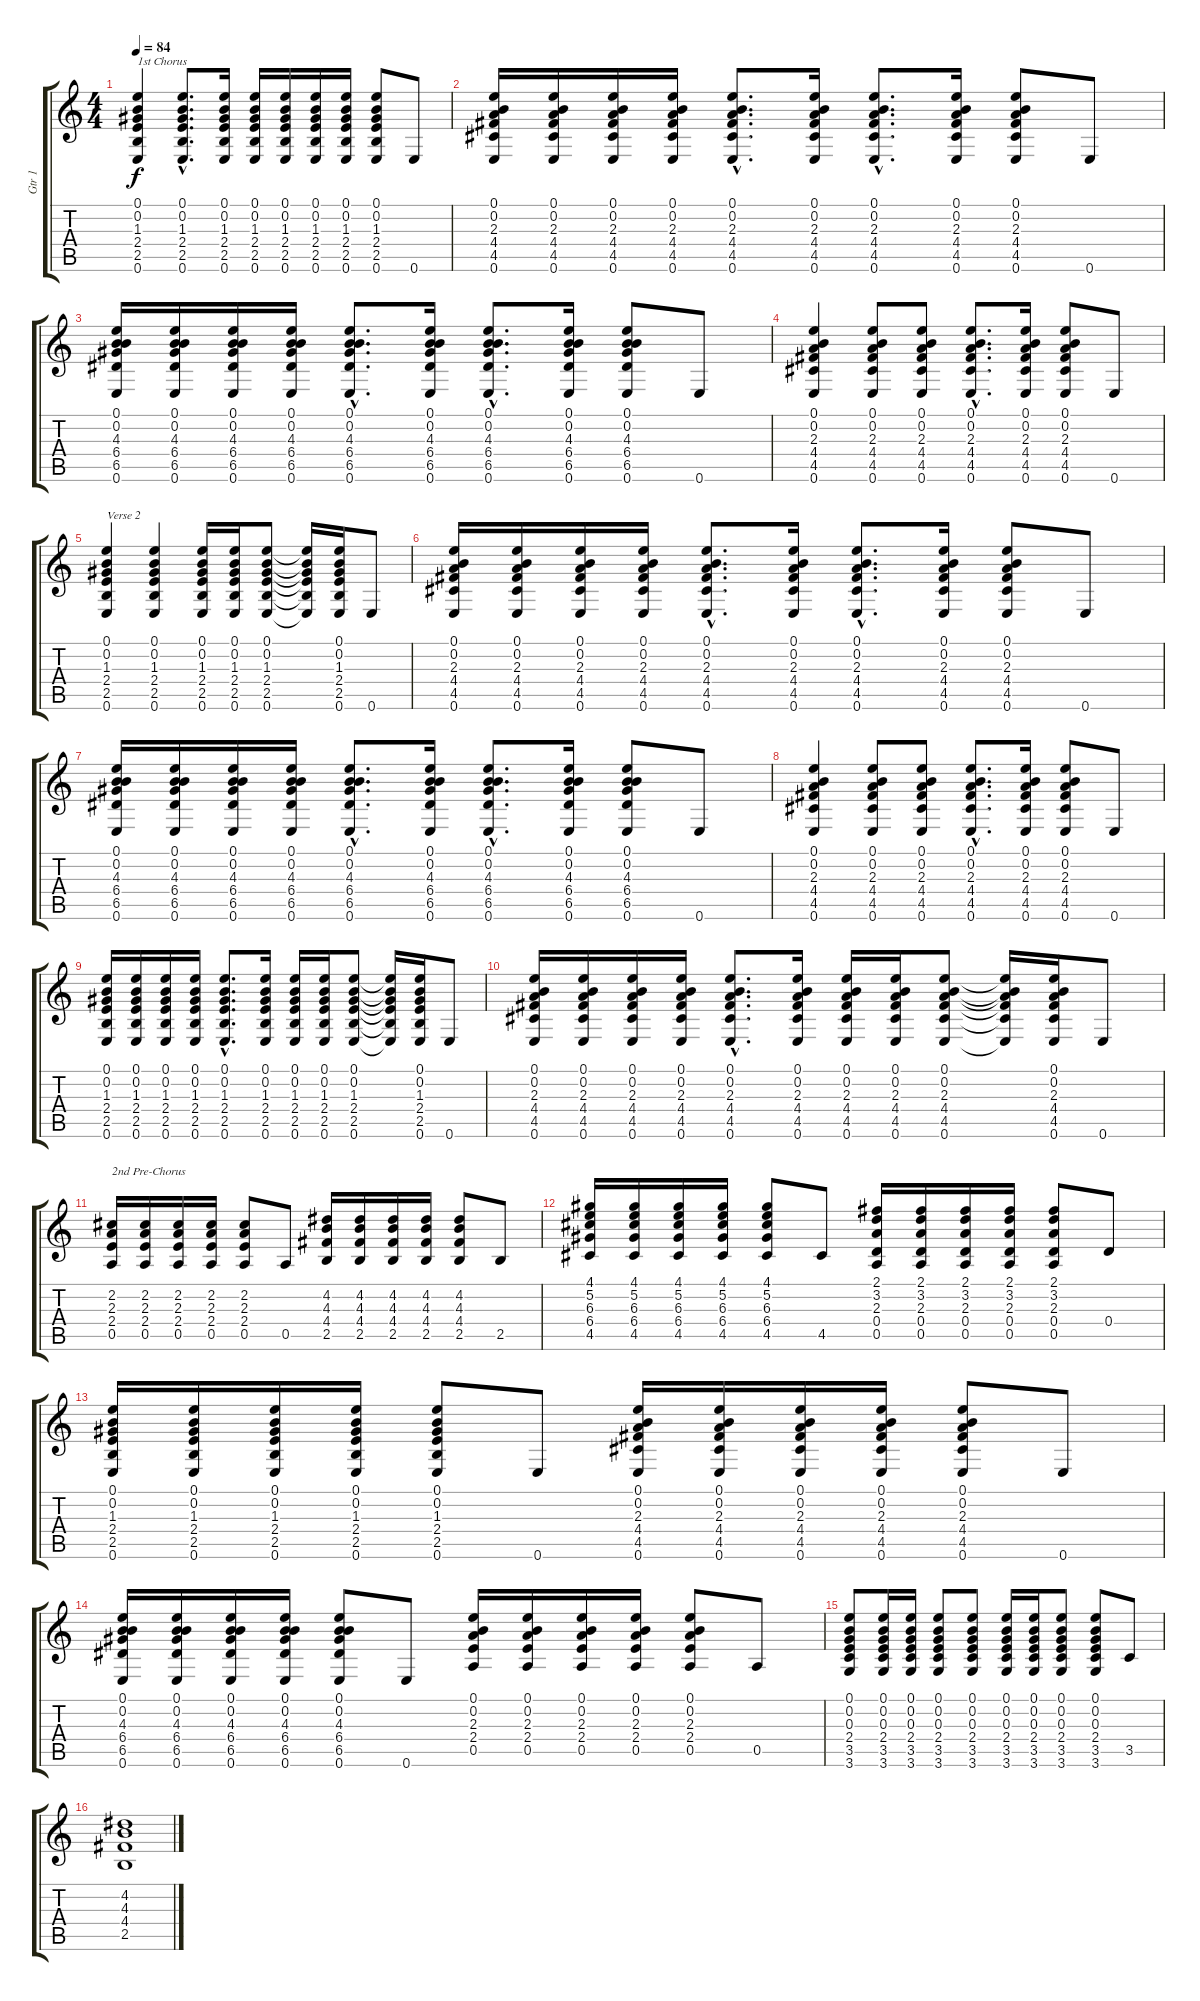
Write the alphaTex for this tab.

\track ("Gtr 1" "Gtr 1") {instrument acousticguitarsteel}
\staff {score tabs}
\tuning (E4 B3 G3 D3 A2 E2) {hide}
\ts (4 4)
\tempo 84
\clef g2
\ks c
(0.1 0.2 1.3 2.4 2.5 0.6).4{txt "1st Chorus" dy f} (0.1{hac} 0.2{hac} 1.3{hac} 2.4{hac} 2.5{hac} 0.6{hac}).8{d} (0.1 0.2 1.3 2.4 2.5 0.6).16 (0.1 0.2 1.3 2.4 2.5 0.6).16 (0.1 0.2 1.3 2.4 2.5 0.6).16 (0.1 0.2 1.3 2.4 2.5 0.6).16 (0.1 0.2 1.3 2.4 2.5 0.6).16 (0.1 0.2 1.3 2.4 2.5 0.6).8 0.6.8 |
(0.1 0.2 2.3 4.4 4.5 0.6).16 (0.1 0.2 2.3 4.4 4.5 0.6).16 (0.1 0.2 2.3 4.4 4.5 0.6).16 (0.1 0.2 2.3 4.4 4.5 0.6).16 (0.1{hac} 0.2{hac} 2.3{hac} 4.4{hac} 4.5{hac} 0.6{hac}).8{d} (0.1 0.2 2.3 4.4 4.5 0.6).16 (0.1{hac} 0.2{hac} 2.3{hac} 4.4{hac} 4.5{hac} 0.6{hac}).8{d} (0.1 0.2 2.3 4.4 4.5 0.6).16 (0.1 0.2 2.3 4.4 4.5 0.6).8 0.6.8 |
(0.1 0.2 4.3 6.4 6.5 0.6).16 (0.1 0.2 4.3 6.4 6.5 0.6).16 (0.1 0.2 4.3 6.4 6.5 0.6).16 (0.1 0.2 4.3 6.4 6.5 0.6).16 (0.1{hac} 0.2{hac} 4.3{hac} 6.4{hac} 6.5{hac} 0.6{hac}).8{d} (0.1 0.2 4.3 6.4 6.5 0.6).16 (0.1{hac} 0.2{hac} 4.3{hac} 6.4{hac} 6.5{hac} 0.6{hac}).8{d} (0.1 0.2 4.3 6.4 6.5 0.6).16 (0.1 0.2 4.3 6.4 6.5 0.6).8 0.6.8 |
(0.1 0.2 2.3 4.4 4.5 0.6).4 (0.1 0.2 2.3 4.4 4.5 0.6).8 (0.1 0.2 2.3 4.4 4.5 0.6).8 (0.1{hac} 0.2{hac} 2.3{hac} 4.4{hac} 4.5{hac} 0.6{hac}).8{d} (0.1 0.2 2.3 4.4 4.5 0.6).16 (0.1 0.2 2.3 4.4 4.5 0.6).8 0.6.8 |
(0.1 0.2 1.3 2.4 2.5 0.6).4{txt "Verse 2"} (0.1 0.2 1.3 2.4 2.5 0.6).4 (0.1 0.2 1.3 2.4 2.5 0.6).16 (0.1 0.2 1.3 2.4 2.5 0.6).16 (0.1 0.2 1.3 2.4 2.5 0.6).8 (0.1{t} 0.2{t} 1.3{t} 2.4{t} 2.5{t} 0.6{t}).16 (0.1 0.2 1.3 2.4 2.5 0.6).16 0.6.8 |
(0.1 0.2 2.3 4.4 4.5 0.6).16 (0.1 0.2 2.3 4.4 4.5 0.6).16 (0.1 0.2 2.3 4.4 4.5 0.6).16 (0.1 0.2 2.3 4.4 4.5 0.6).16 (0.1{hac} 0.2{hac} 2.3{hac} 4.4{hac} 4.5{hac} 0.6{hac}).8{d} (0.1 0.2 2.3 4.4 4.5 0.6).16 (0.1{hac} 0.2{hac} 2.3{hac} 4.4{hac} 4.5{hac} 0.6{hac}).8{d} (0.1 0.2 2.3 4.4 4.5 0.6).16 (0.1 0.2 2.3 4.4 4.5 0.6).8 0.6.8 |
(0.1 0.2 4.3 6.4 6.5 0.6).16 (0.1 0.2 4.3 6.4 6.5 0.6).16 (0.1 0.2 4.3 6.4 6.5 0.6).16 (0.1 0.2 4.3 6.4 6.5 0.6).16 (0.1{hac} 0.2{hac} 4.3{hac} 6.4{hac} 6.5{hac} 0.6{hac}).8{d} (0.1 0.2 4.3 6.4 6.5 0.6).16 (0.1{hac} 0.2{hac} 4.3{hac} 6.4{hac} 6.5{hac} 0.6{hac}).8{d} (0.1 0.2 4.3 6.4 6.5 0.6).16 (0.1 0.2 4.3 6.4 6.5 0.6).8 0.6.8 |
(0.1 0.2 2.3 4.4 4.5 0.6).4 (0.1 0.2 2.3 4.4 4.5 0.6).8 (0.1 0.2 2.3 4.4 4.5 0.6).8 (0.1{hac} 0.2{hac} 2.3{hac} 4.4{hac} 4.5{hac} 0.6{hac}).8{d} (0.1 0.2 2.3 4.4 4.5 0.6).16 (0.1 0.2 2.3 4.4 4.5 0.6).8 0.6.8 |
(0.1 0.2 1.3 2.4 2.5 0.6).16 (0.1 0.2 1.3 2.4 2.5 0.6).16 (0.1 0.2 1.3 2.4 2.5 0.6).16 (0.1 0.2 1.3 2.4 2.5 0.6).16 (0.1{hac} 0.2{hac} 1.3{hac} 2.4{hac} 2.5{hac} 0.6{hac}).8{d} (0.1 0.2 1.3 2.4 2.5 0.6).16 (0.1 0.2 1.3 2.4 2.5 0.6).16 (0.1 0.2 1.3 2.4 2.5 0.6).16 (0.1 0.2 1.3 2.4 2.5 0.6).8 (0.1{t} 0.2{t} 1.3{t} 2.4{t} 2.5{t} 0.6{t}).16 (0.1 0.2 1.3 2.4 2.5 0.6).16 0.6.8 |
(0.1 0.2 2.3 4.4 4.5 0.6).16 (0.1 0.2 2.3 4.4 4.5 0.6).16 (0.1 0.2 2.3 4.4 4.5 0.6).16 (0.1 0.2 2.3 4.4 4.5 0.6).16 (0.1{hac} 0.2{hac} 2.3{hac} 4.4{hac} 4.5{hac} 0.6{hac}).8{d} (0.1 0.2 2.3 4.4 4.5 0.6).16 (0.1 0.2 2.3 4.4 4.5 0.6).16 (0.1 0.2 2.3 4.4 4.5 0.6).16 (0.1 0.2 2.3 4.4 4.5 0.6).8 (0.1{t} 0.2{t} 2.3{t} 4.4{t} 4.5{t} 0.6{t}).16 (0.1 0.2 2.3 4.4 4.5 0.6).16 0.6.8 |
(2.2 2.3 2.4 0.5).16{txt "2nd Pre-Chorus"} (2.2 2.3 2.4 0.5).16 (2.2 2.3 2.4 0.5).16 (2.2 2.3 2.4 0.5).16 (2.2 2.3 2.4 0.5).8 0.5.8 (4.2 4.3 4.4 2.5).16 (4.2 4.3 4.4 2.5).16 (4.2 4.3 4.4 2.5).16 (4.2 4.3 4.4 2.5).16 (4.2 4.3 4.4 2.5).8 2.5.8 |
(4.1 5.2 6.3 6.4 4.5).16 (4.1 5.2 6.3 6.4 4.5).16 (4.1 5.2 6.3 6.4 4.5).16 (4.1 5.2 6.3 6.4 4.5).16 (4.1 5.2 6.3 6.4 4.5).8 4.5.8 (2.1 3.2 2.3 0.4 0.5).16 (2.1 3.2 2.3 0.4 0.5).16 (2.1 3.2 2.3 0.4 0.5).16 (2.1 3.2 2.3 0.4 0.5).16 (2.1 3.2 2.3 0.4 0.5).8 0.4.8 |
(0.1 0.2 1.3 2.4 2.5 0.6).16 (0.1 0.2 1.3 2.4 2.5 0.6).16 (0.1 0.2 1.3 2.4 2.5 0.6).16 (0.1 0.2 1.3 2.4 2.5 0.6).16 (0.1 0.2 1.3 2.4 2.5 0.6).8 0.6.8 (0.1 0.2 2.3 4.4 4.5 0.6).16 (0.1 0.2 2.3 4.4 4.5 0.6).16 (0.1 0.2 2.3 4.4 4.5 0.6).16 (0.1 0.2 2.3 4.4 4.5 0.6).16 (0.1 0.2 2.3 4.4 4.5 0.6).8 0.6.8 |
(0.1 0.2 4.3 6.4 6.5 0.6).16 (0.1 0.2 4.3 6.4 6.5 0.6).16 (0.1 0.2 4.3 6.4 6.5 0.6).16 (0.1 0.2 4.3 6.4 6.5 0.6).16 (0.1 0.2 4.3 6.4 6.5 0.6).8 0.6.8 (0.1 0.2 2.3 2.4 0.5).16 (0.1 0.2 2.3 2.4 0.5).16 (0.1 0.2 2.3 2.4 0.5).16 (0.1 0.2 2.3 2.4 0.5).16 (0.1 0.2 2.3 2.4 0.5).8 0.5.8 |
(0.1 0.2 0.3 2.4 3.5 3.6).8 (0.1 0.2 0.3 2.4 3.5 3.6).16 (0.1 0.2 0.3 2.4 3.5 3.6).16 (0.1 0.2 0.3 2.4 3.5 3.6).8 (0.1 0.2 0.3 2.4 3.5 3.6).8 (0.1 0.2 0.3 2.4 3.5 3.6).16 (0.1 0.2 0.3 2.4 3.5 3.6).16 (0.1 0.2 0.3 2.4 3.5 3.6).8 (0.1 0.2 0.3 2.4 3.5 3.6).8 3.5.8 |
(4.2 4.3 4.4 2.5).1
